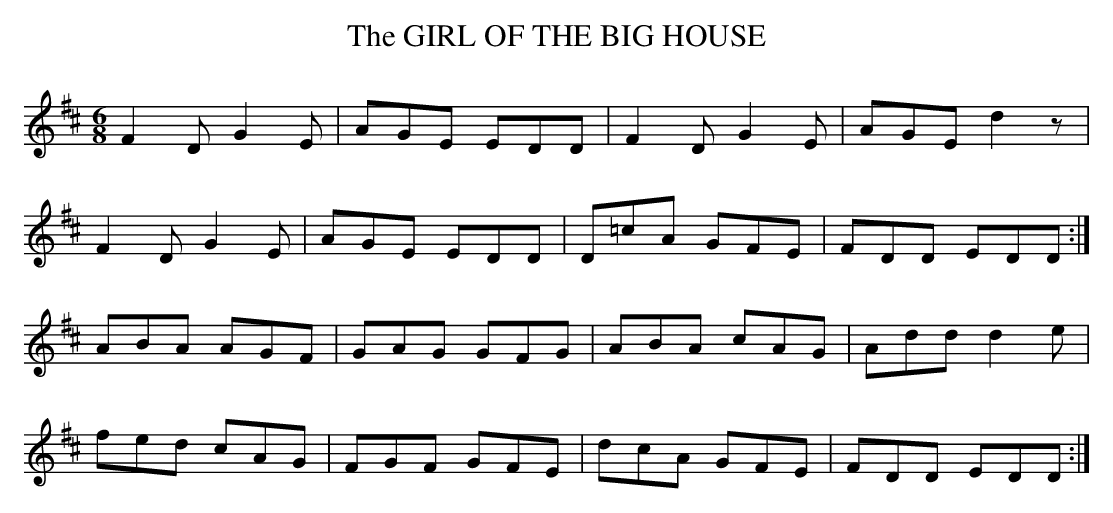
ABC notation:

X:1
T:GIRL OF THE BIG HOUSE, The
included it in the "Airs" and not the "Jigs" section. If there
was a song sung to this tune, it's been long lost.
497 folder.
Y:"moderate"
M:6/8
L:1/8
K:D
F2D G2E|AGE EDD|F2D G2E|AGE d2z|
F2D G2E|AGE EDD|D=cA GFE|FDD EDD:|
ABA AGF|GAG GFG|ABA cAG|Add d2e|
fed cAG|FGF GFE|dcA GFE|FDD EDD:|
